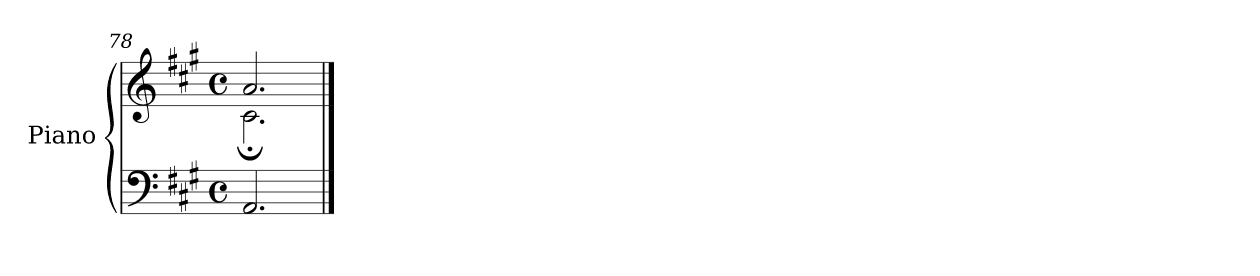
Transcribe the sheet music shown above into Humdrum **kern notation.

**kern	**kern
*part1	*part1
*staff2	*staff1
*I"Piano	*
*I'Pno	*
*clefF4	*clefG2
*k[f#c#g#]	*k[f#c#g#]
*A:	*A:
*M4/4	*M4/4
*met(c)	*met(c)
=78	=78
*	*^
2.AA	2.a/	2.c#;<;\
*	*v	*v
==	==
*-	*-
